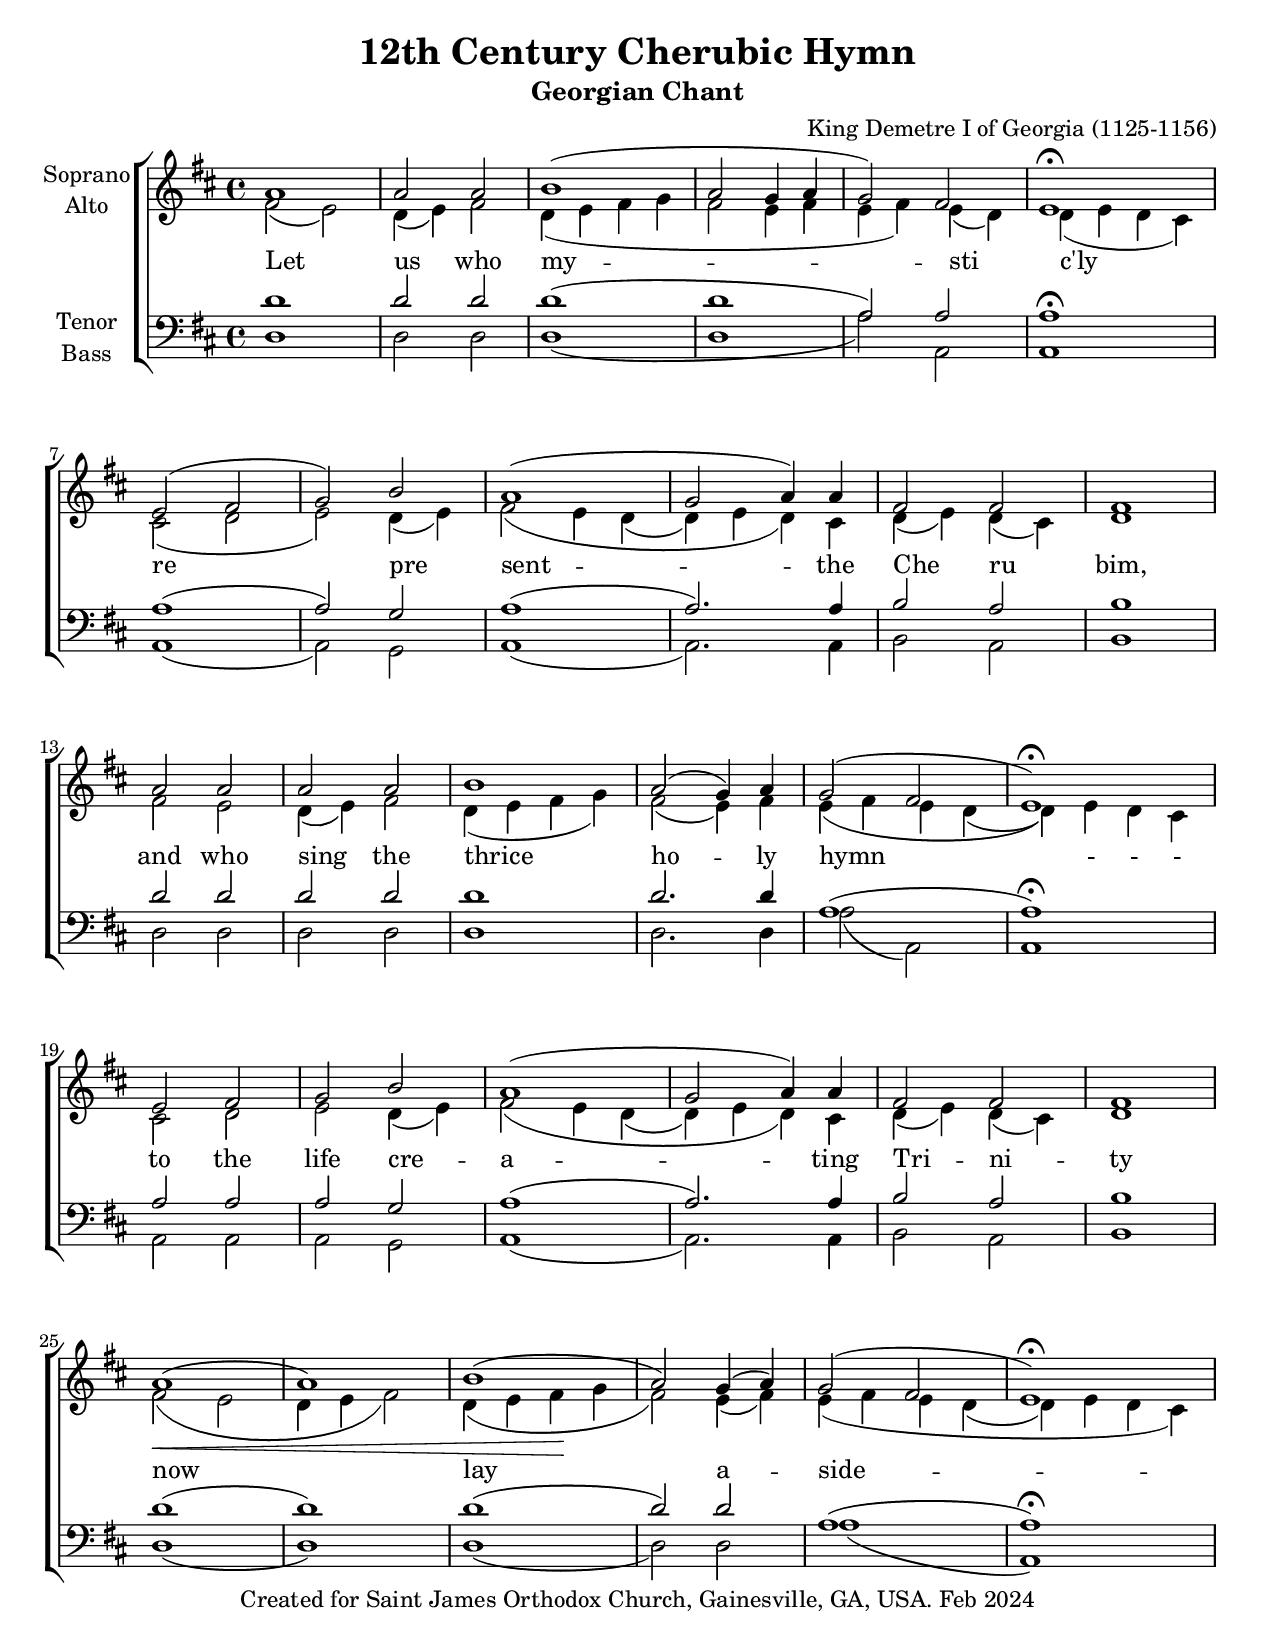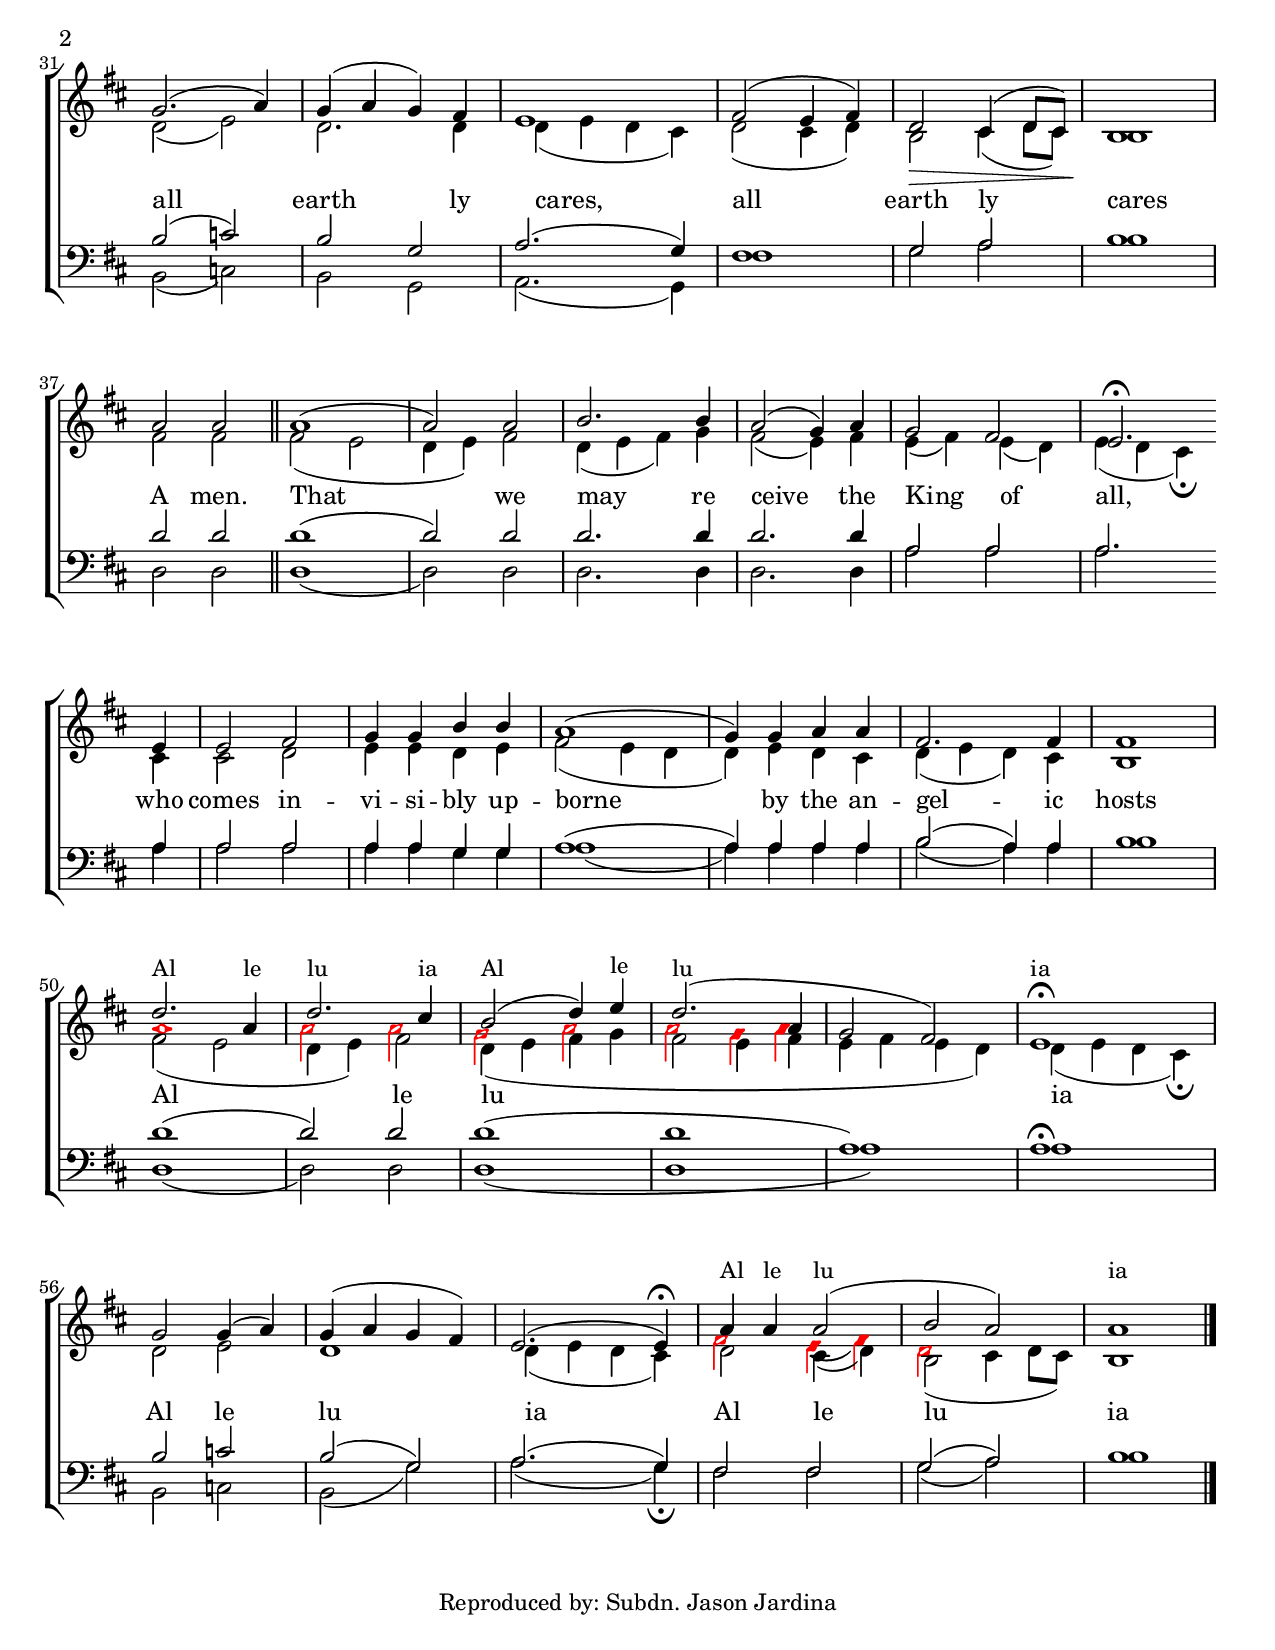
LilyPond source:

\version "2.24.3"
\language "english"

\header {
  title = "12th Century Cherubic Hymn"
  subtitle = "Georgian Chant"
  composer = "King Demetre I of Georgia (1125-1156)"
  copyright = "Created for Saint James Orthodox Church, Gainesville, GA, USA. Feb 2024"
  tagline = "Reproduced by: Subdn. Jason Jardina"
}

\paper {
  #(set-paper-size "letter")
}

% Markup for Soprano Aleluia verses
al = \markup { \raise #2 { Al }}
le = \markup { \raise #2 { le }}
lu = \markup { \raise #2 { lu }}
ia = \markup { \raise #2 { ia }}

global = {
  \key d \major
  \time 4/4
}

soprano = \relative c'' {
  \global
  a1 | a2 a | b1 (| a2 g4 a | g2) fs | e1\fermata  |  \break    %first line
  e2 ( fs | g) b | a1 (| g2 a4) a | fs2 fs | fs1 | \break
  a2 a | a a | b1 | a2 ( g4) a | g2 ( fs | e1\fermata) | \break
  e2 fs | g b | a1 (| g2 a4) a | fs2 fs | fs1 | \break
  a1  (| a1) | b1 (| a2) g4 (a) | g2 ( fs | e1\fermata) | \break
  g2. ( a4) | g ( a g) fs | e1 | fs2 ( e4 fs) | d2\> cs4( d8 cs) | b1\! | \break
  a'2 a |\bar "||" a1 (| a2) a | b2. b4 | a2 ( g4) a | g2 fs | e2.\fermata  \break
  e4 | e2 fs2 | g4 g4 b4 b4 | a1 (| g4) g a a | fs2. fs4 | fs1 | \break
  d'2.^\al a4^\le | d2.^\lu cs4^\ia | b2^\al (d4) e^\le | d2.^\lu ( a4 | g2 fs ) | e1^\ia\fermata \break
  g2 g4 (a) | g ( a g fs) | e2. (e4)\fermata | a^\al a^\le a2^\lu (| b a) | a1^\ia
}

alto = \relative c' {
  \global
  fs2 (e) | d4 (e) fs2 | d4 (e fs g | fs2 e4 fs4| e fs) e (d) | d ( e d cs) |
  cs2 ( d | e)  d4 ( e4) | fs2\=1 ( e4 d\=2 ( | d\=2) e d\=1 ) cs | d4 ( e) d (cs) | d1 |
  fs2 e | d4 ( e ) fs2 | d4 ( e fs g) | fs2 ( e4) fs | e\=1 ( fs e d( | d\=1)) e d cs |
  cs2 d | e d4( e)| fs2\=1 ( e4 d\=2( | d\=2) e d\=1) cs | d( e ) d (cs) | d1 |  
  fs2\< ( e | d4 e fs2) | d4 ( e fs\! g | fs2 ) e4 ( fs ) | e\=1( fs e d\=2 ( | d\=2) e d cs\=1) | 
  d2( e) | d2. d4 | d( e d cs) | d2( cs4 d) | b2 cs4( d8 cs8) | b1 |
  fs'2 fs | fs ( e | d4 e) fs2 | d4 ( e fs) g | fs2 (e4) fs | e (fs) e (d) | e ( d cs\fermata) 
  cs4 | cs2 d2 | e4 e4 d4 e4 | fs2 ( e4 d | d) e d cs | d ( e d) cs | b1 |
  fs'2 ( e | d4 e ) fs2 | d4 ( e fs g | fs2 e4 fs | e fs e d) | d (e d cs\fermata) |
  d2 e | d1 |d4 (e d cs) | d2 cs4 ( d ) | b2 (cs4 d8 cs) | b1
}

split = \relative c'{
  \global \voiceOneStyle
  s1 | s1 | s1 | s1 | s1 | s1 |
  s1 | s1 | s1 | s1 | s1 | s1 |
  s1 | s1 | s1 | s1 | s1 | s1 |
  s1 | s1 | s1 | s1 | s1 | s1 |
  s1 | s1 | s1 | s1 | s1 | s1 |
  s1 | s1 | s1 | s1 | s1 | s1 |
  s1 | s1 | s1 | s1 | s1 | s1 |
  s1 | s1 | s1 | s1 | s1 | s1 | s1 |
  a'1 | a2 a2 | g2 a2 | a2 g4 a4 | s1 | s1 |
  s1 | s1 | s1 | fs2 e4 (fs) | d2
}

tenor = \relative c' {
  \global
  d1 | d2 d |d1 (| d | a2) a | a1\fermata |
  a1 (| a2) g | a1 (| a2.) a4 | b2 a | b1 |
  d2 d2 | d2 d2 | d1 | d2. d4 | a1 ( | a1\fermata) |
  a2 a | a g | a1 (| a2.) a4 | b2 a | b1 |
  d1 (| d) | d (| d2) d2 | a1 (| a1\fermata) |
  b2 (c) | b g | a2. ( g4 ) | fs1 | g2 a | b1 |
  d2 d | d1 (| d2) d | d2. d4 | d2. d4 | a2 a | a2. a4 |
  a2 a2 | a4 a4 g4 g4 |a1 (| a4) a a a | b2 (a4) a | b1
  d1 (| d2) d2 | d1 (| d1 | a1) | a1\fermata |
  b2 c | b ( g) | a2. (g4) |fs2 fs | g (a) | b1
}

bass = \relative c {
  \global
  d1 | d2 d | d1 (| d | a'2) a, | a1 | 
  a1 (| a2) g | a1 (| a2.) a4 |  b2 a | b1 |
  d2 d | d d | d1 | d2 . d4 | a'2 (a,) | a1 |
  a2 a | a g | a1 (| a2.) a4 |b2 a2 | b1 |
  d1 (| d) | d (| d2) d | a'1 (| a,) | 
  b2 (c) | b g | a2. ( g4 ) | fs'1 | g2 a2 | b1 |
  d,2 d | d1 (| d2) d | d2. d4 | d2. d4 | a'2 a | a2. a4 |
  a2 a2 | a4 a4 g4 g4 | a1 (| a4) a a a | b2 (a4) a | b1
  d,1 (| d2) d2 | d1 (| d1 | a'1) | a1
  b,2 c | b ( g') | a2. (g4)\fermata |fs2 fs | g (a) | b1 \bar "|."
}

verse = \lyricmode {
  % Lyrics follow here.
  Let us who my -- sti c'ly
  re pre sent -- the Che  ru  bim,
  and who sing the thrice ho -- ly hymn - - -
  to the life cre -- a -- ting Tri -- ni -- ty
  now lay a -- side --
  all earth ly cares,  all earth ly  cares
  A men. That we may re ceive the King of all,
  who comes in -- vi -- si -- bly up -- borne by the an -- gel -- ic hosts
  Al le lu ia
  Al le lu ia Al le lu ia
 }

\score {
  \new ChoirStaff <<
    \new Staff \with {
      midiInstrument = "choir aahs"
      instrumentName = \markup \center-column { "Soprano" "Alto" }
    } <<
      \new Voice = "soprano" { \voiceOne \soprano }
      \new Voice = "alto" { \voiceTwo \alto }
      \new Voice = "split-alto"{\voiceFour \split}
    >>
   \new Lyrics \with {
      \override VerticalAxisGroup.staff-affinity = #CENTER
    } \lyricsto "alto"  \verse
    \new Staff \with {
      midiInstrument = "choir aahs"
      instrumentName = \markup \center-column { "Tenor" "Bass" }
    } <<
      \clef bass
      \new Voice = "tenor" { \voiceOne \tenor }
      \new Voice = "bass" { \voiceTwo \bass }
    >>
  >>
  \layout { }
  \midi {
    \tempo 4=100
  }
}
